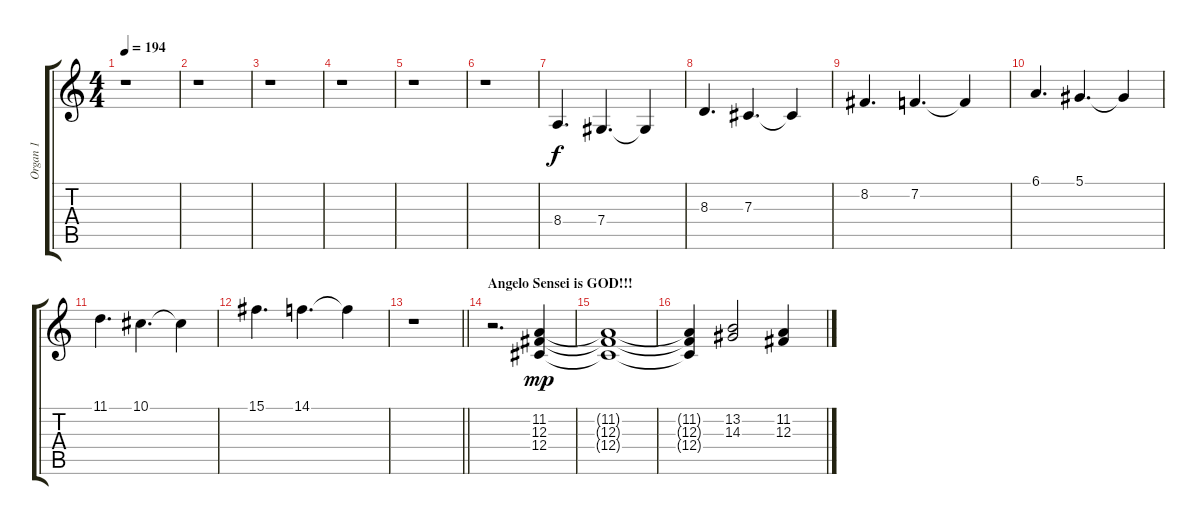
\track ("Organ 1" "Organ 1") {instrument churchorgan}
\staff {score tabs}
\tuning (Eb4 Bb3 Gb3 Db3 Ab2 Eb2) {hide}
\ts (4 4)
\tempo 194
\clef g2
\ks c
r.1{dy mf} |
r.1 |
r.1 |
r.1 |
r.1 |
r.1 |
8.4.4{d dy f} 7.4.4{d} 7.4{t}.4 |
8.3.4{d} 7.3.4{d} 7.3{t}.4 |
8.2.4{d} 7.2.4{d} 7.2{t}.4 |
6.1.4{d} 5.1.4{d} 5.1{t}.4 |
11.1.4{d} 10.1.4{d} 10.1{t}.4 |
15.1.4{d} 14.1.4{d} 14.1{t}.4 |
\barLineRight lightlight
r.1 |
\section ("" "Angelo Sensei is GOD!!!")
r.2{d} (11.2 12.3 12.4).4{dy mp} |
(11.2{t} 12.3{t} 12.4{t}).1 |
(11.2{t} 12.3{t} 12.4{t}).4 (13.2 14.3).2 (11.2 12.3).4
